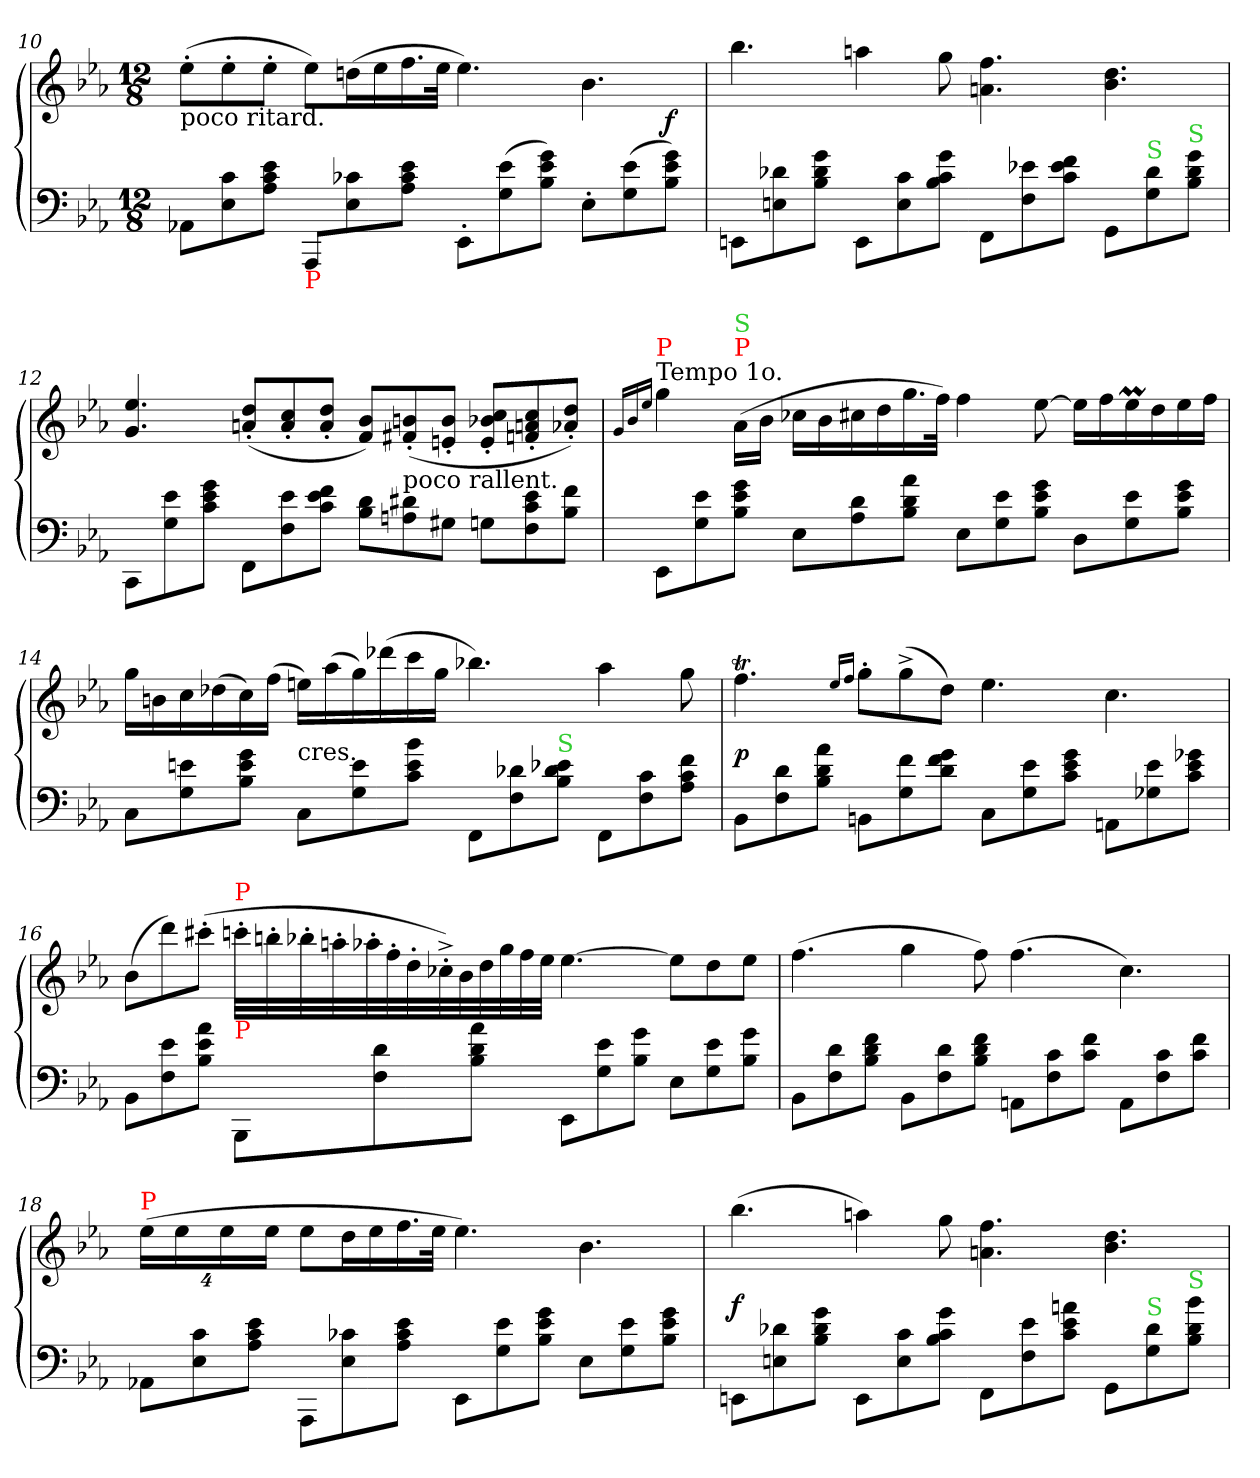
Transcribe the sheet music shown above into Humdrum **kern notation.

**kern	**kern	**dynam
*part1	*part1	*part1
*staff2	*staff1	*staff1/2
*clefF4	*clefG2	*
*k[b-e-a-]	*k[b-e-a-]	*
*E-:	*E-:	*
*M12/8	*M12/8	*
=10	=10	=10
*	*^	*
!	!LO:TX:b:t=poco ritard.	!	!
8AA-XL	(8ee-'L	1ryy	.
8c 8E-	8ee-'	.	.
8e- 8c 8A-J	8ee-'J	.	.
!LO:TX:b:color=red:t=P	!	!	!
8AAA-/L	8ee-L)	.	.
8c-X\ 8E-\	(16ddnL	.	.
.	16ee-	.	.
8e-\ 8c-\ 8A-\J	16.ff	.	.
.	32ee-JJk	.	.
8EE-'L	4.ee-)	.	.
(8e- 8G	.	.	.
8g 8e- 8B-J)	.	4.ryy	.
8E-'L	4.b-	.	.
(8e- 8G	.	.	.
8g 8e- 8B-J)	.	8ryy	f
=11	=11	=11	=11
!	!LO:TX:b:t=Tempo 1o.	!	!
*	*v	*v	*
8EEnL	4.bb-	.
8d-X 8En	.	.
8g 8d- 8B-J	.	.
8EEL	4aan	.
8c 8E	.	.
8g 8c 8B-J	8gg	.
8FFL	4.ff 4.an	.
8e-X 8F	.	.
8f 8e- 8cJ	.	.
8GGL	4.dd 4.b-	.
!LO:TX:a:color=limegreen:t=S	!	!
8d- 8G	.	.
!LO:TX:a:color=limegreen:t=S	!	!
8g 8d- 8B-J	.	.
=12	=12	=12
8CCL	4.ee-/ 4.g/	.
8e- 8G	.	.
8g 8e- 8cJ	.	.
8FFL	(8dd'/ 8an'/L	.
8e- 8F	8cc' 8a'	.
8f 8e- 8cJ	8dd' 8a'J	.
8d 8B-L	8b- 8fL)	.
!	!LO:TX:b:t=poco rallent.	!
8d#X 8An	(8bn' 8f#X'	.
8G#XJ	8b' 8en'J	.
8GnL	8cc' 8b-X' 8e'L	.
8e- 8c 8F	8cc' 8an' 8fn'	.
8f 8B-J	8dd' 8a-X'J)	.
=13	=13	=13
.	16qqg/LL	.
.	16qqb-/	.
.	16qqee-/JJ	.
!	!LO:TX:a:t=Tempo 1o.	!
!	!LO:TX:a:color=red:t=P	!
8EE-L	4gg	p fz
8e- 8G	.	.
!	!LO:TX:a:color=red:t=P	!
!	!LO:TX:a:color=limegreen:t=S	!
8g 8e- 8B-J	(16a-\LL	.
.	16b-JJ	.
8E-L	16cc-XLL	.
.	16b-	.
8d 8A-	16cc#X	.
.	16dd	.
8a- 8d 8B-J	16.gg	.
.	32ffJJk)	.
8E-L	4ff	.
8e- 8G	.	.
8g 8e- 8B-J	[8ee-	.
8DL	16ee-LL]	.
.	16ff	.
8e- 8G	16ee-M	.
.	16dd	.
8g 8e- 8B-J	16ee-	.
.	16ffJJ	.
=14	=14	=14
8CL	16ggLL	.
.	16bn	.
8en 8G	16cc	.
.	(16dd-X	.
8g 8e 8B-J	16cc)	.
.	(16ffJJ	.
!	!LO:TX:c:t=cres.	!
8CL	16eenLL)	.
.	(16aa-	.
8e 8G	16gg)	.
.	(16ddd-	.
8b- 8e 8cJ	16ccc	.
.	16ggJJ	.
8FFL	4.bb-X)	.
8d-X 8F	.	.
!LO:TX:a:color=limegreen:t=S	!	!
8e-X 8d- 8B-J	.	.
8FFL	4aa-	.
8c 8F	.	.
8f 8c 8A-J	8gg	.
=15	=15	=15
8BB-L	4.ffT	p
8d 8F	.	.
8a- 8d 8B-J	.	.
.	16qqee-/LL	.
.	16qqff/JJ	.
8BBnL	8gg'L	.
8f 8G	(8gg^<	.
8g 8f 8dJ	8ddJ)	.
8CL	4.ee-	.
8e- 8G	.	.
8g 8e- 8cJ	.	.
8AAnL	4.cc	.
8e- 8G-X	.	.
8g-X 8e- 8cJ	.	.
=16	=16	=16
8BB-L	(8b-L	.
8e- 8F	8ddd)	.
8a- 8e- 8B-J	(8ccc#X'J	.
*	*Xtuplet	*
!	!LO:TX:a:color=red:t=P	!
!	!LO:TX:b:color=red:t=P	!
8BBB-L	104%3cccn'LLLL	.
.	104%3bbn'	.
.	104%3bb-X'	.
.	104%3aan'	.
.	104%3aa-X'	.
8d 8F	.	.
.	104%3ff'	.
.	104%3dd'	.
.	104%3cc-X'^<)	.
.	104%3b-	.
8a- 8d 8B-J	.	.
.	104%3dd	.
.	104%3gg	.
.	104%3ff	.
.	104%3ee-JJJJ	.
8EE-L	[4.ee-	.
8e- 8G	.	.
8g 8B-J	.	.
8E-L	8ee-L]	.
8e- 8G	8dd	.
8g 8B-J	8ee-J	.
=17	=17	=17
8BB-L	(4.ff	.
8d 8F	.	.
8f 8d 8B-J	.	.
8BB-L	4gg	.
8d 8F	.	.
8f 8d 8B-J	8ff)	.
8AAnL	(4.ff	.
8c 8F	.	.
8f 8cJ	.	.
8AAL	4.cc)	.
8c 8F	.	.
8f 8cJ	.	.
=18	=18	=18
*	*tuplet	*
*	*Xbrackettup	*
!	!LO:TX:a:color=red:t=P	!
8AA-XL	(32%3ee-LL	.
.	32%3ee-	.
8c 8E-	.	.
.	32%3ee-	.
8e- 8c 8A-J	.	.
.	32%3ee-JJ	.
8AAA-\L	8ee-L	.
8c-X 8E-	16ddL	.
.	16ee-	.
8e- 8c- 8A-J	16.ff	.
.	32ee-JJk	.
8EE-L	4.ee-)	.
8e- 8G	.	.
8g 8e- 8B-J	.	.
8E-L	4.b-	.
8e- 8G	.	.
8g 8e- 8B-J	.	.
=19	=19	=19
8EEnL	(4.bb-	f
8d-X 8Enj	.	.
8g 8d- 8B-J	.	.
8EEL	4aan)	.
8c 8E	.	.
8g 8c 8B-J	8gg	.
8FFL	4.ff 4.an	.
8e- 8F	.	.
8an 8e- 8cJ	.	.
8GGL	4.dd 4.b-	.
!LO:TX:a:color=limegreen:t=S	!	!
8d- 8G	.	.
!LO:TX:a:color=limegreen:t=S	!	!
8b- 8d- 8B-J	.	.
=	=	=
*-	*-	*-
